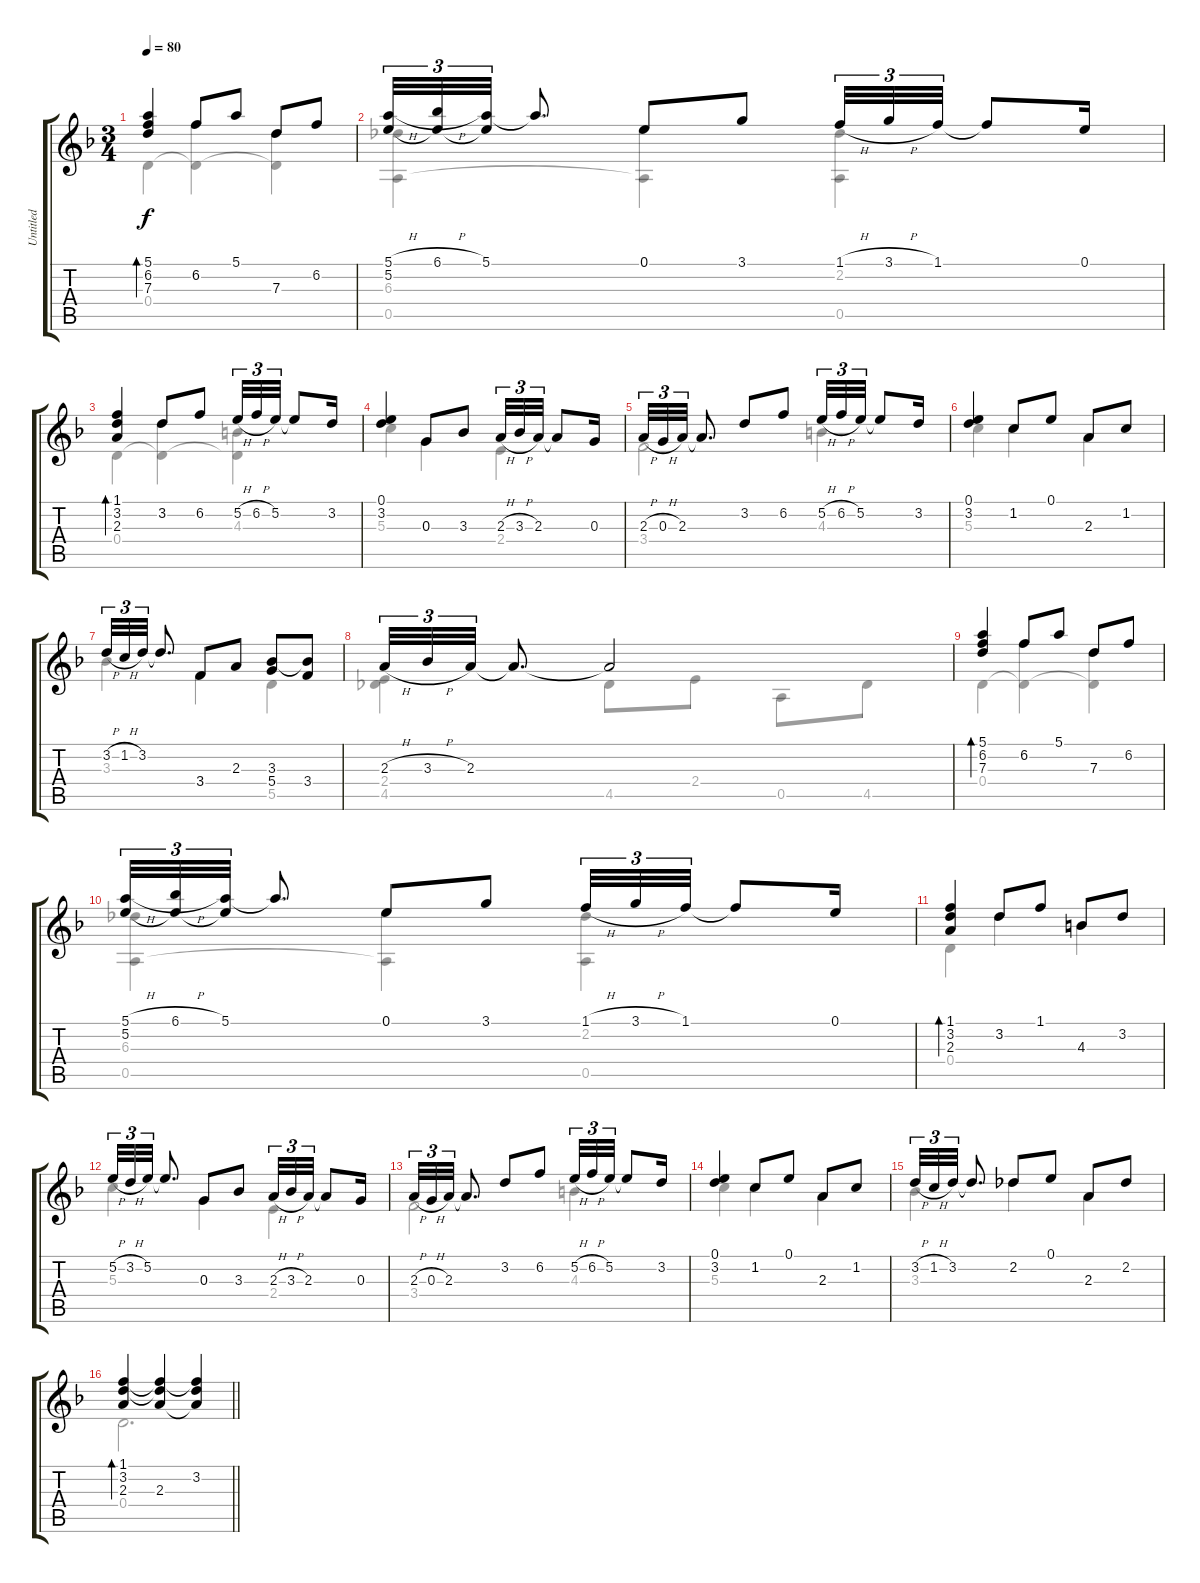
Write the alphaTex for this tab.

\track ("Untitled" "Untitled") {instrument acousticguitarnylon}
\staff {score tabs}
\tuning (E4 B3 G3 D3 A2 E2) {hide}
\voice
\ts (3 4)
\tempo 80
\clef g2
\ks f
(5.1 6.2 7.3).4{bd 30 dy f} 6.2.8 5.1.8 7.3.8 6.2.8 |
(5.1{h} 5.2).32{tu (3 2)} (6.1{h} 5.2{t}).32{tu (3 2)} (5.1 5.2{t}).32{tu (3 2)} 5.1{t}.8{d} 0.1.8 3.1.8 1.1{h}.32{tu (3 2)} 3.1{h}.32{tu (3 2)} 1.1.32{tu (3 2)} 1.1{t}.8 0.1.16 |
(1.1 3.2 2.3).4{bd 30} 3.2.8 6.2.8 5.2{h}.32{tu (3 2)} 6.2{h}.32{tu (3 2)} 5.2.32{tu (3 2)} 5.2{t}.8 3.2.16 |
(0.1 3.2).4 0.3.8 3.3.8 2.3{h}.32{tu (3 2)} 3.3{h}.32{tu (3 2)} 2.3.32{tu (3 2)} 2.3{t}.8 0.3.16 |
2.3{h}.32{tu (3 2)} 0.3{h}.32{tu (3 2)} 2.3.32{tu (3 2)} 2.3{t}.8{d} 3.2.8 6.2.8 5.2{h}.32{tu (3 2)} 6.2{h}.32{tu (3 2)} 5.2.32{tu (3 2)} 5.2{t}.8 3.2.16 |
(0.1 3.2).4 1.2.8 0.1.8 2.3.8 1.2.8 |
3.2{h}.32{tu (3 2)} 1.2{h}.32{tu (3 2)} 3.2.32{tu (3 2)} 3.2{t}.8{d} 3.4.8 2.3.8 (3.3 5.4).8 (3.3{t} 3.4).8 |
2.3{h}.32{tu (3 2)} 3.3{h}.32{tu (3 2)} 2.3.32{tu (3 2)} 2.3{t}.8{d} 2.3{t}.2 |
(5.1 6.2 7.3).4{bd 30} 6.2.8 5.1.8 7.3.8 6.2.8 |
(5.1{h} 5.2).32{tu (3 2)} (6.1{h} 5.2{t}).32{tu (3 2)} (5.1 5.2{t}).32{tu (3 2)} 5.1{t}.8{d} 0.1.8 3.1.8 1.1{h}.32{tu (3 2)} 3.1{h}.32{tu (3 2)} 1.1.32{tu (3 2)} 1.1{t}.8 0.1.16 |
(1.1 3.2 2.3).4{bd 30} 3.2.8 1.1.8 4.3.8 3.2.8 |
5.2{h}.32{tu (3 2)} 3.2{h}.32{tu (3 2)} 5.2.32{tu (3 2)} 5.2{t}.8{d} 0.3.8 3.3.8 2.3{h}.32{tu (3 2)} 3.3{h}.32{tu (3 2)} 2.3.32{tu (3 2)} 2.3{t}.8 0.3.16 |
2.3{h}.32{tu (3 2)} 0.3{h}.32{tu (3 2)} 2.3.32{tu (3 2)} 2.3{t}.8{d} 3.2.8 6.2.8 5.2{h}.32{tu (3 2)} 6.2{h}.32{tu (3 2)} 5.2.32{tu (3 2)} 5.2{t}.8 3.2.16 |
(0.1 3.2).4 1.2.8 0.1.8 2.3.8 1.2.8 |
3.2{h}.32{tu (3 2)} 1.2{h}.32{tu (3 2)} 3.2.32{tu (3 2)} 3.2{t}.8{d} 2.2.8 0.1.8 2.3.8 2.2.8 |
\barLineRight lightlight
(1.1 3.2 2.3).4{bd 30} (1.1{t} 3.2{t} 2.3).4 (1.1{t} 3.2 2.3{t}).4
\voice
\clef g2
\ottava regular
\simile none
\ks f
0.4.4{dy f} (6.2 0.4{t}).4 (7.3 0.4{t}).4 |
(6.3 0.5).4 (0.1 0.5{t}).4 (2.2 0.5).4 |
0.4.4 (3.2 0.4{t}).4 (4.3 0.4{t}).4 |
5.3.4 0.3.4 2.4.4 |
3.4.2 4.3.4 |
5.3.4 1.2.4 2.3.4 |
3.3.4 3.4.4 5.5.4 |
(2.4 4.5).4 4.5.8 2.4.8 0.5.8 4.5.8 |
0.4.4 (6.2 0.4{t}).4 (7.3 0.4{t}).4 |
(6.3 0.5).4 (0.1 0.5{t}).4 (2.2 0.5).4 |
0.4.4 3.2.4 4.3.4 |
5.3.4 0.3.4 2.4.4 |
3.4.2 4.3.4 |
5.3.4 1.2.4 2.3.4 |
3.3.4 2.2.4 2.3.4 |
\barLineRight lightlight
0.4.2{d}
